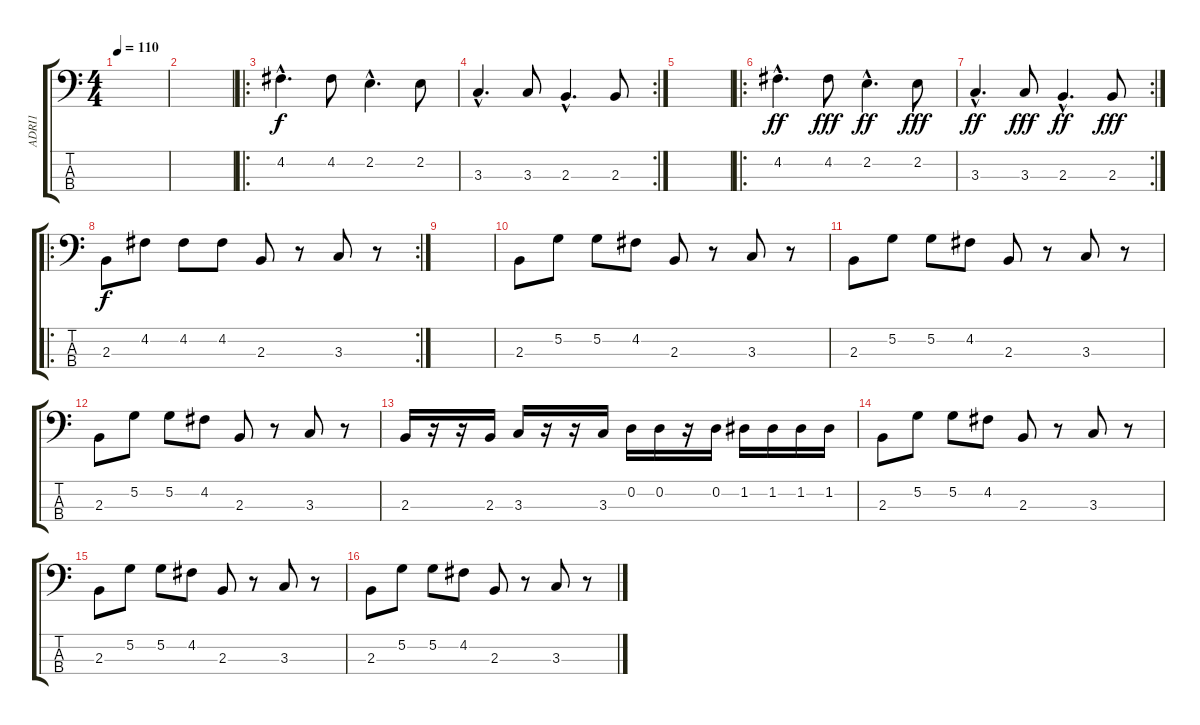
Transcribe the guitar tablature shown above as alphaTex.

\track ("ADRI1" "ADRI1") {instrument electricbassfinger}
\staff {score tabs}
\tuning (G2 D2 A1 E1) {hide}
\ts (4 4)
\tempo 110
\clef f4
\ks c
|
|
\ro
4.2{hac}.4{d} 4.2.8 2.2{hac}.4{d} 2.2.8 |
\rc 2
3.3{hac}.4{d} 3.3.8 2.3{hac}.4{d} 2.3.8 |
|
\ro
4.2{hac}.4{d dy ff} 4.2.8{dy fff} 2.2{hac}.4{d dy ff} 2.2.8{dy fff} |
\rc 2
3.3{hac}.4{d dy ff} 3.3.8{dy fff} 2.3{hac}.4{d dy ff} 2.3.8{dy fff} |
\ro
\rc 2
2.3.8{dy f} 4.2.8 4.2.8 4.2.8 2.3.8 r.8 3.3.8 r.8 |
|
2.3.8 5.2.8 5.2.8 4.2.8 2.3.8 r.8 3.3.8 r.8 |
2.3.8 5.2.8 5.2.8 4.2.8 2.3.8 r.8 3.3.8 r.8 |
2.3.8 5.2.8 5.2.8 4.2.8 2.3.8 r.8 3.3.8 r.8 |
2.3.16 r.16 r.16 2.3.16 3.3.16 r.16 r.16 3.3.16 0.2.16 0.2.16 r.16 0.2.16 1.2.16 1.2.16 1.2.16 1.2.16 |
2.3.8 5.2.8 5.2.8 4.2.8 2.3.8 r.8 3.3.8 r.8 |
2.3.8 5.2.8 5.2.8 4.2.8 2.3.8 r.8 3.3.8 r.8 |
2.3.8 5.2.8 5.2.8 4.2.8 2.3.8 r.8 3.3.8 r.8
